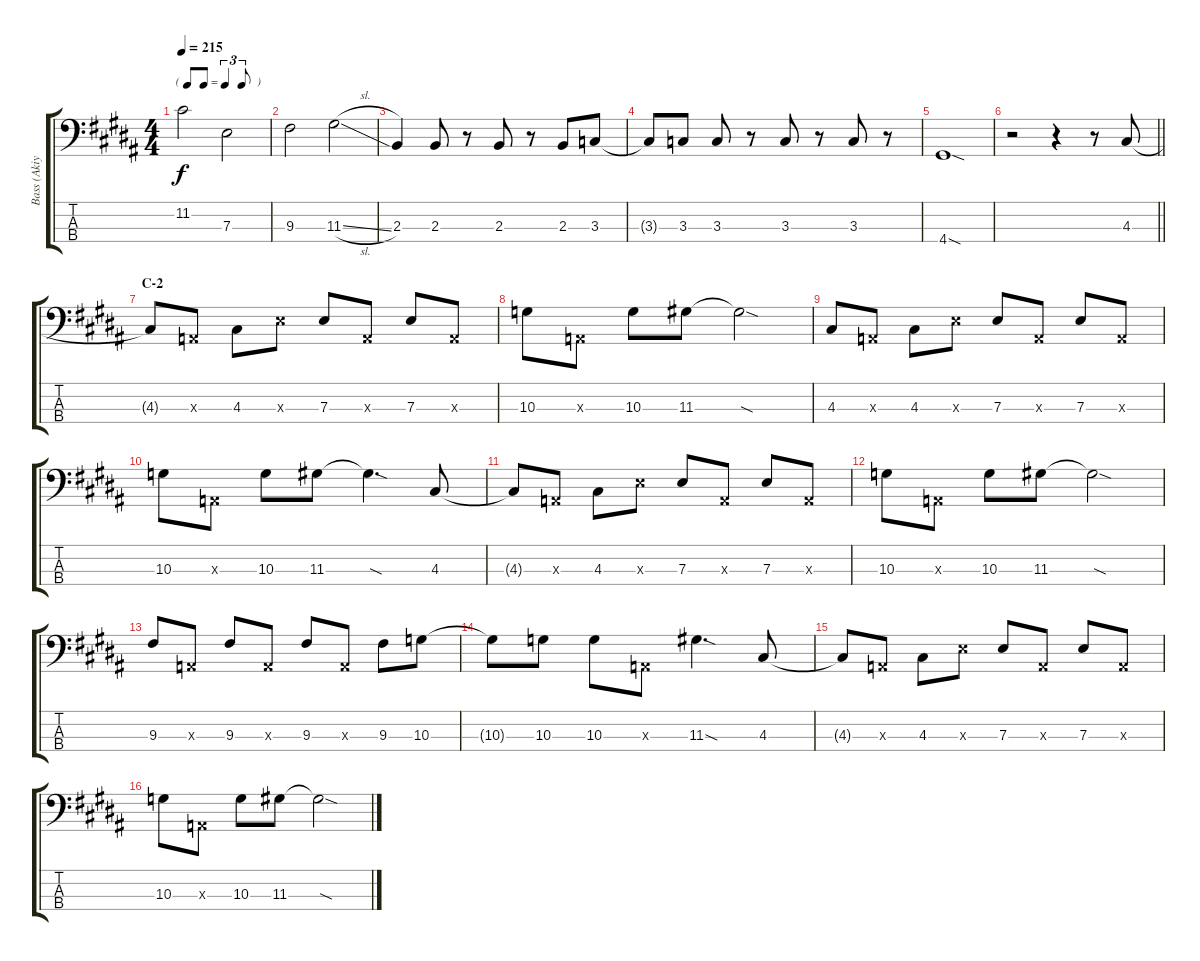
\track ("Bass (Akiyama Mio)" "Bass (Akiy") {instrument electricbassfinger}
\staff {score tabs}
\tuning (G2 D2 A1 E1) {hide}
\ts (4 4)
\tf triplet8th
\tempo 215
\clef f4
\ks b
11.2.2{dy f} 7.3.2 |
9.3.2 11.3{sl}.2 |
2.3.4 2.3.8 r.8 2.3.8 r.8 2.3.8 3.3.8 |
3.3{t}.8 3.3.8 3.3.8 r.8 3.3.8 r.8 3.3.8 r.8 |
4.4{sod}.1 |
\barLineRight lightlight
r.2 r.4 r.8 4.3.8 |
\section ("" "C-2")
4.3{t}.8 0.3{x}.8 4.3.8 7.3{x}.8 7.3.8 0.3{x}.8 7.3.8 0.3{x}.8 |
10.3.8 0.3{x}.8 10.3.8 11.3.8 11.3{sod t}.2 |
4.3.8 0.3{x}.8 4.3.8 7.3{x}.8 7.3.8 0.3{x}.8 7.3.8 0.3{x}.8 |
10.3.8 0.3{x}.8 10.3.8 11.3.8 11.3{sod t}.4{d} 4.3.8 |
4.3{t}.8 0.3{x}.8 4.3.8 7.3{x}.8 7.3.8 0.3{x}.8 7.3.8 0.3{x}.8 |
10.3.8 0.3{x}.8 10.3.8 11.3.8 11.3{sod t}.2 |
9.3.8 0.3{x}.8 9.3.8 0.3{x}.8 9.3.8 0.3{x}.8 9.3.8 10.3.8 |
10.3{t}.8 10.3.8 10.3.8 0.3{x}.8 11.3{sod}.4{d} 4.3.8 |
4.3{t}.8 0.3{x}.8 4.3.8 7.3{x}.8 7.3.8 0.3{x}.8 7.3.8 0.3{x}.8 |
10.3.8 0.3{x}.8 10.3.8 11.3.8 11.3{sod t}.2
